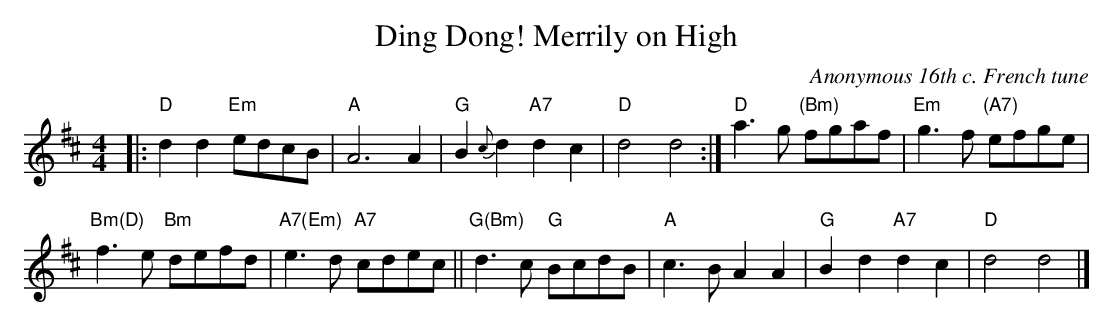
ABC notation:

X:1
T: Ding Dong! Merrily on High
O: Anonymous 16th c. French tune
M: 4/4
L: 1/4
K: D
|:\
"D"d d "Em" e/d/c/B/ | "A"A3 A |\
"G"B{c}d "A7"dc | "D"d2 d2 :|\
"D"a>g "(Bm)"f/g/a/f/ | "Em"g>f "(A7)"e/f/g/e/ |
"Bm(D)"f>e "Bm"d/e/f/d/ | "A7(Em)"e>d "A7"c/d/e/c/ ||\
"G(Bm)"d>c "G" B/c/d/B/ | "A"c>B AA |\
"G"Bd "A7"dc | "D"d2 d2 |]
